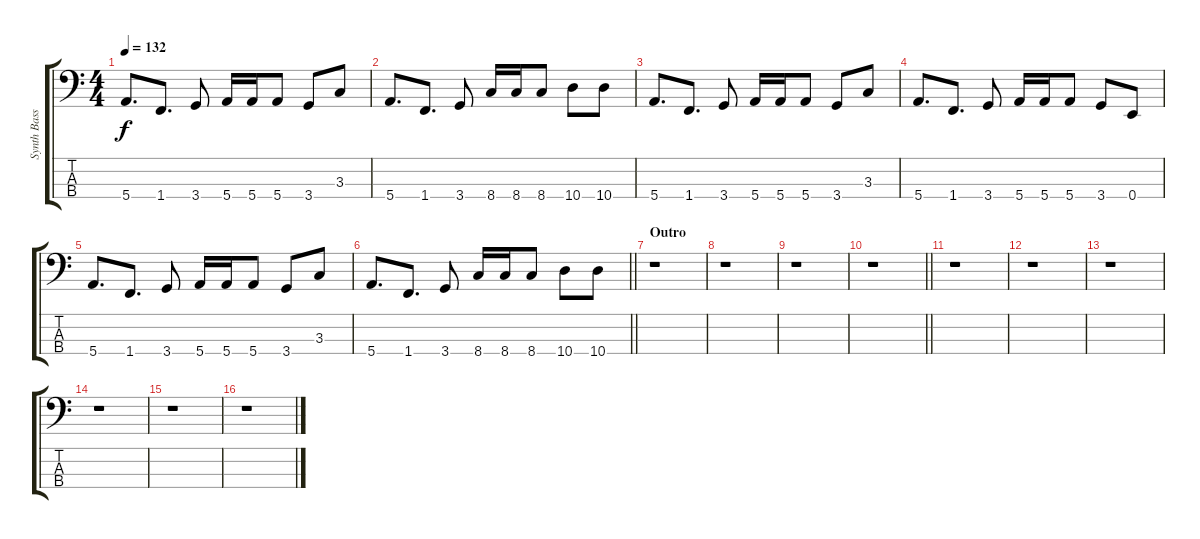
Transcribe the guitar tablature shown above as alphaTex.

\track ("Synth Bass" "Synth Bass") {instrument synthbass1}
\staff {score tabs}
\tuning (G2 D2 A1 E1) {hide}
\ts (4 4)
\tempo 132
\clef f4
\ks c
5.4.8{d dy f} 1.4.8{d} 3.4.8 5.4.16 5.4.16 5.4.8 3.4.8 3.3.8 |
5.4.8{d} 1.4.8{d} 3.4.8 8.4.16 8.4.16 8.4.8 10.4.8 10.4.8 |
5.4.8{d} 1.4.8{d} 3.4.8 5.4.16 5.4.16 5.4.8 3.4.8 3.3.8 |
5.4.8{d} 1.4.8{d} 3.4.8 5.4.16 5.4.16 5.4.8 3.4.8 0.4.8 |
5.4.8{d} 1.4.8{d} 3.4.8 5.4.16 5.4.16 5.4.8 3.4.8 3.3.8 |
\barLineRight lightlight
5.4.8{d} 1.4.8{d} 3.4.8 8.4.16 8.4.16 8.4.8 10.4.8 10.4.8 |
\section ("" "Outro")
r.1 |
r.1 |
r.1 |
\barLineRight lightlight
r.1 |
r.1 |
r.1 |
r.1 |
r.1 |
r.1 |
r.1
